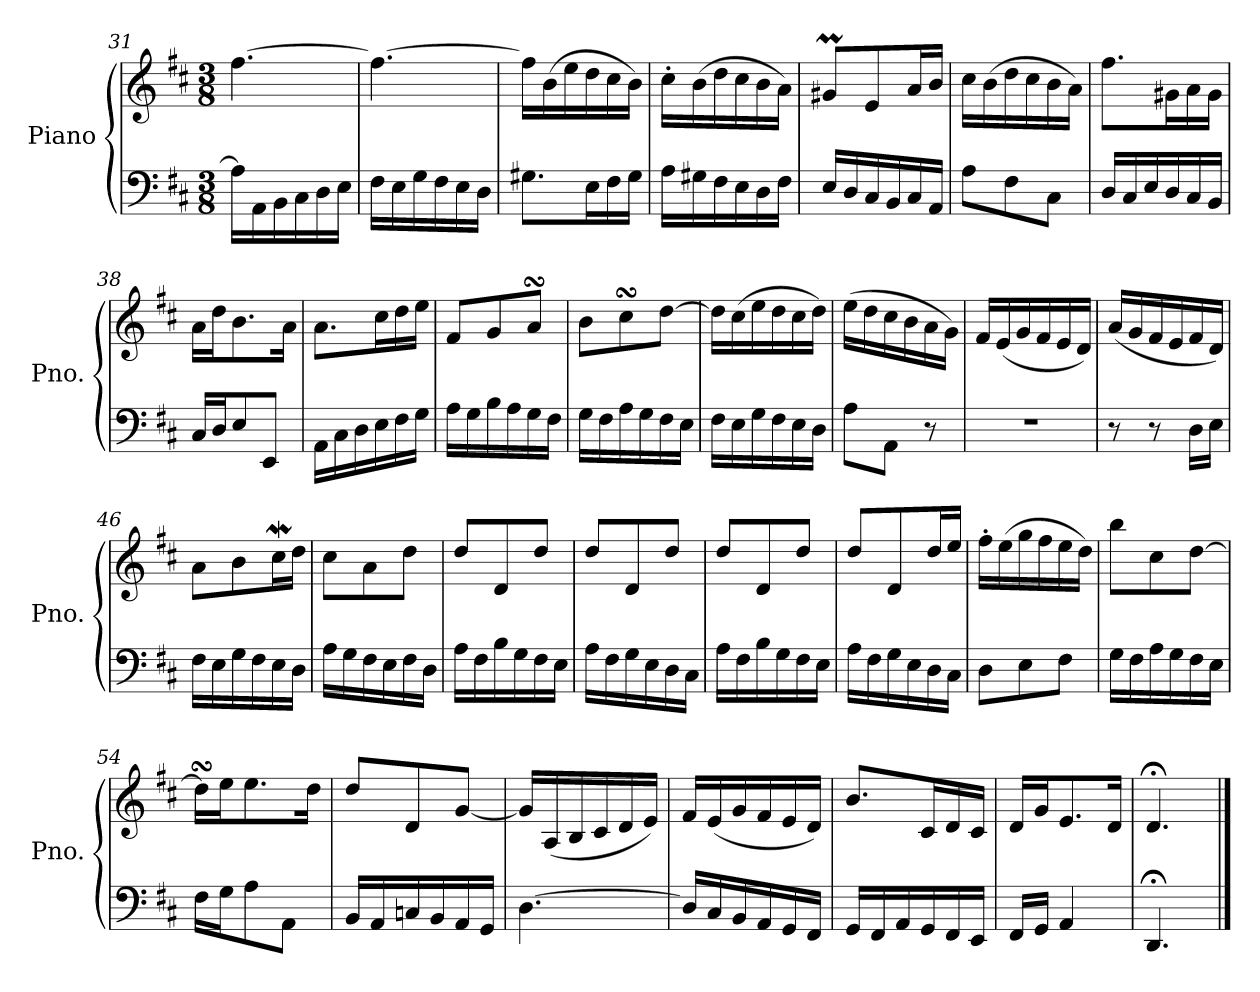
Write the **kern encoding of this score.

**kern	**kern
*part1	*part1
*staff2	*staff1
*I"Piano	*
*I'Pno.	*
*clefF4	*clefG2
*k[f#c#]	*k[f#c#]
*M3/8	*M3/8
=31	=31
16A\LL]	[4.ff#\
16AA\	.
16BB\	.
16C#\	.
16D\	.
16E\JJ	.
=32	=32
16F#\LL	4.ff#\_
16E\	.
16G\	.
16F#\	.
16E\	.
16D\JJ	.
=33	=33
8.G#X\L	16ff#\LL]
.	(>16b\
.	16ee\
16E\L	16dd\
16F#\	16cc#\
16G#\JJ	16b\JJ)
=34	=34
16A\LL	16cc#'\LL
16G#X\	(>16b\
16F#\	16dd\
16E\	16cc#\
16D\	16b\
16F#\JJ	16a\JJ)
=35	=35
16E/LL	8g#Xm/L
16D/	.
16C#/	8e/
16BB/	.
16C#/	16a/L
16AA/JJ	16b/JJ
=36	=36
8A\L	16cc#\LL
.	(>16b\
8F#\	16dd\
.	16cc#\
8C#\J	16b\
.	16a\JJ)
!!LO:LB:g=z
=37	=37
16D/LL	8.ff#\L
16C#/	.
16E/	.
16D/	16g#X\L
16C#/	16a\
16BB/JJ	16g#\JJ
=38	=38
16C#/LL	16a\LL
16D/J	16dd\J
8E/	8.b\
8EE/J	.
.	16a\Jk
=39	=39
16AA\LL	8.a\L
16C#\	.
16D\	.
16E\	16cc#\L
16F#\	16dd\
16G\JJ	16ee\JJ
=40	=40
16A\LL	8f#/L
16G\	.
16B\	8g/
16A\	.
16G\	8asSSS/J
16F#\JJ	.
=41	=41
16G\LL	8b\L
16F#\	.
16A\	8cc#sSsS\
16G\	.
16F#\	[8dd\J
16E\JJ	.
=42	=42
16F#\LL	16dd\LL]
16E\	(>16cc#\
16G\	16ee\
16F#\	16dd\
16E\	16cc#\
16D\JJ	16dd\JJ)
=43	=43
8A\L	(>16ee\LL
.	16dd\
8AA\J	16cc#\
.	16b\
8r	16a\
.	16g\JJ)
=44	=44
4.r	16f#/LL
.	(<16e/
.	16g/
.	16f#/
.	16e/
.	16d/JJ)
!!LO:LB:g=z
=45	=45
8r	(<16a/LL
.	16g/
8r	16f#/
.	16e/
16D\LL	16f#/
16E\JJ	16d/JJ)
=46	=46
16F#\LL	8a\L
16E\	.
16G\	8b\
16F#\	.
16E\	16cc#W\L
16D\JJ	16dd\JJ
=47	=47
16A\LL	8cc#\L
16G\	.
16F#\	8a\
16E\	.
16F#\	8dd\J
16D\JJ	.
=48	=48
16A\LL	8dd/L
16F#\	.
16B\	8d/
16G\	.
16F#\	8dd/J
16E\JJ	.
=49	=49
16A\LL	8dd/L
16F#\	.
16G\	8d/
16E\	.
16D\	8dd/J
16C#\JJ	.
=50	=50
16A\LL	8dd/L
16F#\	.
16B\	8d/
16G\	.
16F#\	8dd/J
16E\JJ	.
=51	=51
16A\LL	8dd/L
16F#\	.
16G\	8d/
16E\	.
16D\	16dd/L
16C#\JJ	16ee/JJ
=52	=52
8D\L	16ff#'\LL
.	(>16ee\
8E\	16gg\
.	16ff#\
8F#\J	16ee\
.	16dd\JJ)
!!LO:PB:g=z
=53	=53
16G\LL	8bb\L
16F#\	.
16A\	8cc#\
16G\	.
16F#\	[8dd\J
16E\JJ	.
=54	=54
16F#\LL	16ddsSSs\LL]
16G\J	16ee\J
8A\	8.ee\
8AA\J	.
.	16dd\Jk
=55	=55
16BB/LL	8dd/L
16AA/	.
16Cn/	8d/
16BB/	.
16AA/	[8g/J
16GG/JJ	.
=56	=56
[4.D\	16g/LL]
.	(<16A/
.	16B/
.	16c#/
.	16d/
.	16e/JJ)
=57	=57
16D/LL]	16f#/LL
16C#/	(<16e/
16BB/	16g/
16AA/	16f#/
16GG/	16e/
16FF#/JJ	16d/JJ)
=58	=58
16GG/LL	8.b/L
16FF#/	.
16AA/	.
16GG/	16c#/L
16FF#/	16d/
16EE/JJ	16c#/JJ
=59	=59
16FF#/LL	16d/LL
16GG/JJ	16g/J
4AA/	8.e/
.	16d/Jk
=60	=60
4.DD;/	4.d;</
==	==
*-	*-
